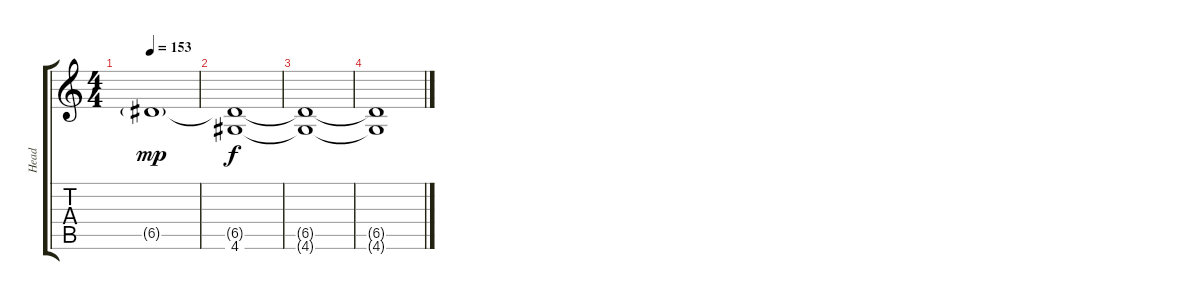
\track ("Head" "Head") {instrument distortionguitar}
\staff {score tabs}
\tuning (E4 Db4 A3 E3 A2 E2) {hide}
\ts (4 4)
\tempo 153
\clef g2
\ks c
6.5{g}.1{dy mp volume 8} |
(6.5{t} 4.6{t}).1{dy f} |
(6.5{t} 4.6{t}).1 |
(6.5{t} 4.6{t}).1
